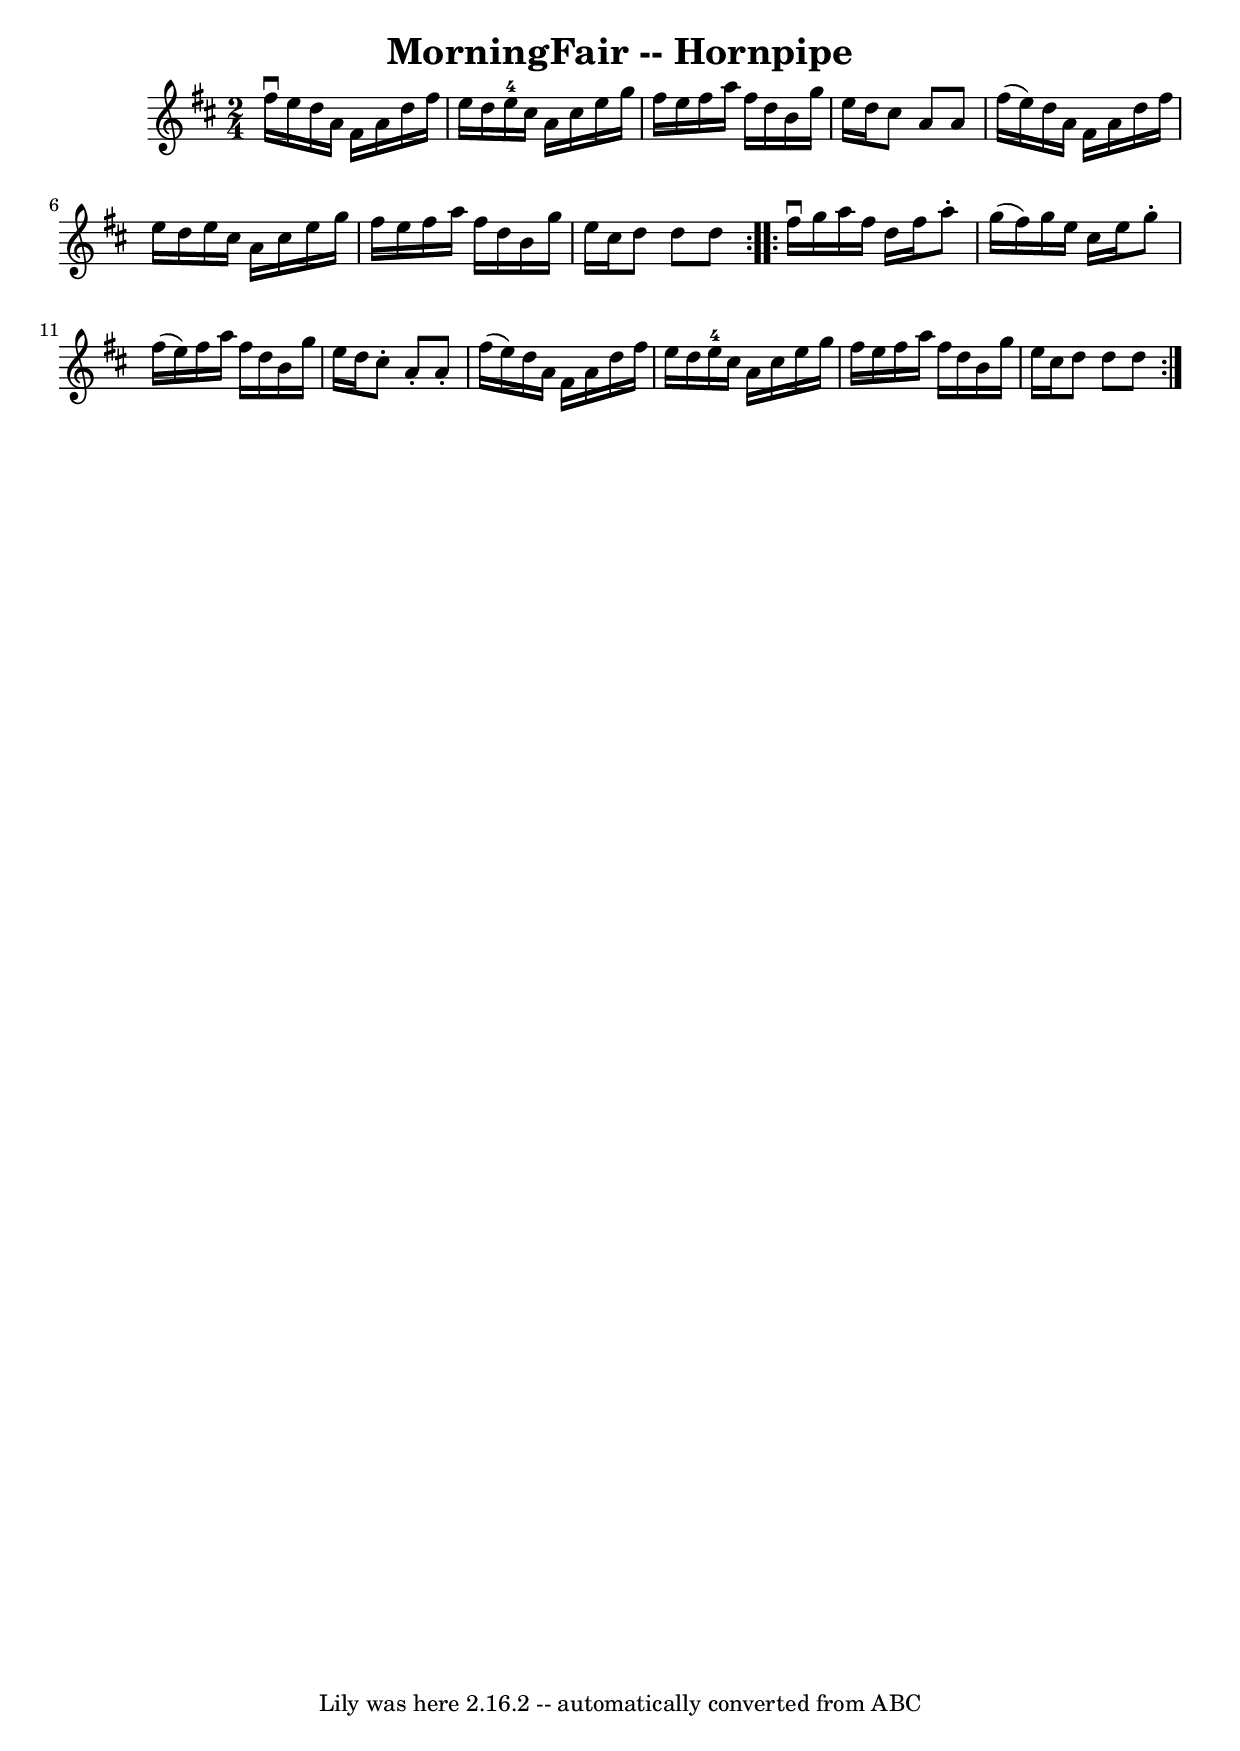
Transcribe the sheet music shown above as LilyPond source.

\version "2.16.2"
\include "Mammoth.ily"
\header {
  %% book = "Cole's 1000 Fiddle Tunes"
  crossRefNumber = "1"
  footnotes = ""
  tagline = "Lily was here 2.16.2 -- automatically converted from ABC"
  title = "MorningFair -- Hornpipe"

}
voicedefault =  {



  \repeat volta 2 {

    \time 2/4 
    \key d \major
    fis''16^\downbow e''16  |
    d''16 a'16   
    fis'16 a'16 d''16 fis''16 e''16 d''16  |
    e''16-4   
    cis''16 a'16 cis''16 e''16 g''16 fis''16 e''16  |
    
    fis''16 a''16 fis''16 d''16 b'16 g''16 e''16 d''16  
    |
    cis''8 a'8 a'8 fis''16 (e''16) |
    d''16    
    a'16 fis'16 a'16 d''16 fis''16 e''16 d''16  |
    e''16  
    cis''16 a'16 cis''16 e''16 g''16 fis''16 e''16  |
    
    fis''16 a''16 fis''16 d''16 b'16 g''16 e''16 cis''16  
    |
    d''8 d''8 d''8  
  }     
  \repeat volta 2 {
    fis''16^\downbow   
    g''16  |
    a''16 fis''16 d''16 fis''16 a''8 -. g''16 (
    fis''16) |
    g''16 e''16 cis''16 e''16 g''8 -. fis''16 
    (e''16) |
    fis''16 a''16 fis''16 d''16 b'16 g''16  
    e''16 d''16  |
    cis''8 -. a'8 -. a'8 -. fis''16 (e''16  -) |
    d''16 a'16 fis'16 a'16 d''16 fis''16 e''16    
    d''16  |
    e''16-4 cis''16 a'16 cis''16 e''16 g''16    
    fis''16 e''16  |
    fis''16 a''16 fis''16 d''16 b'16    
    g''16 e''16 cis''16  |
    d''8 d''8 d''8  
  }   

}

\score{
  <<

    \context Staff="default"
    {
      \voicedefault 
      
    }

  >>
  \layout {
    
  }
  \midi {
  }

}
